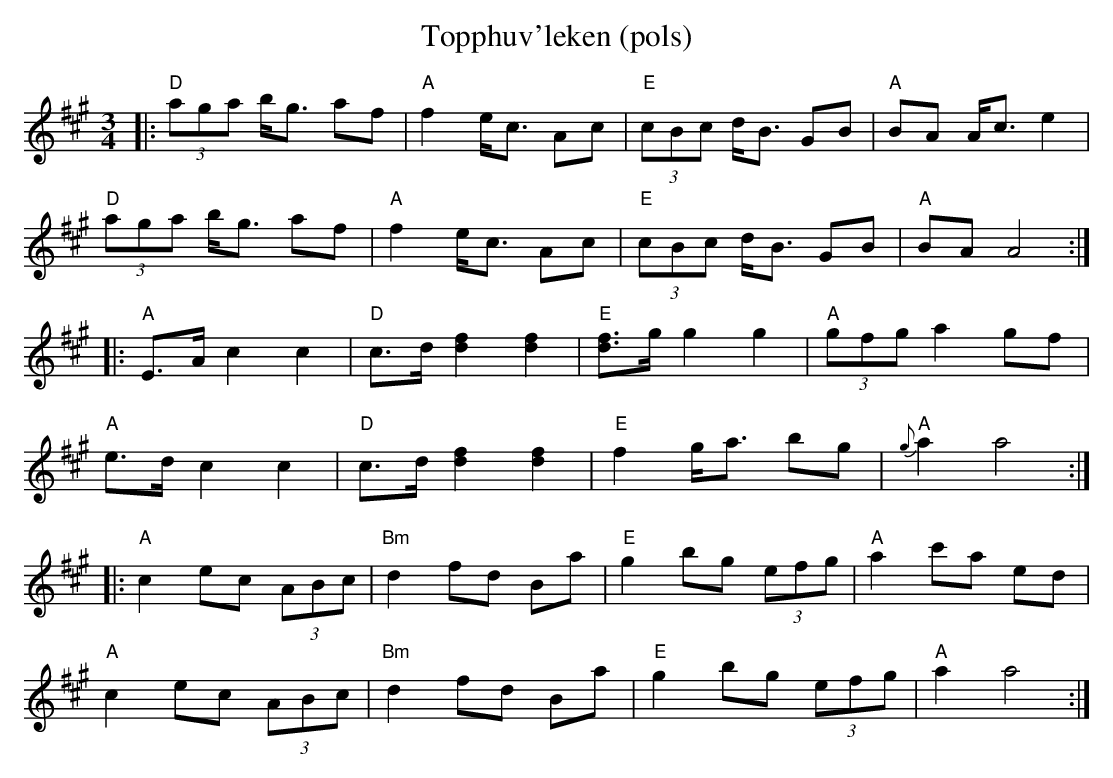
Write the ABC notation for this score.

X:1
T:Topphuv'leken (pols)
M:3/4
L:1/8
K:A
|: "D"(3aga b<g af | "A"f2 e<c Ac | "E"(3cBc d<B GB | "A"BA A<c e2 |
    "D"(3aga b<g af | "A"f2 e<c Ac | "E"(3cBc d<B GB | "A"BA A4 :|
|: "A"E>A c2 c2 | "D"c>d [d2f2] [d2f2] | "E"[d3/f3/]g/ g2 g2 | "A"(3gfg a2 gf |
    "A"e>d c2 c2 | "D"c>d [d2f2] [d2f2] | "E"f2 g<a bg | "A"{g}a2 a4 :|
|: "A"c2 ec (3ABc | "Bm"d2 fd Ba | "E"g2 bg (3efg | "A"a2 c'a ed |
    "A"c2 ec (3ABc | "Bm"d2 fd Ba | "E"g2 bg (3efg | "A"a2 a4 :|
